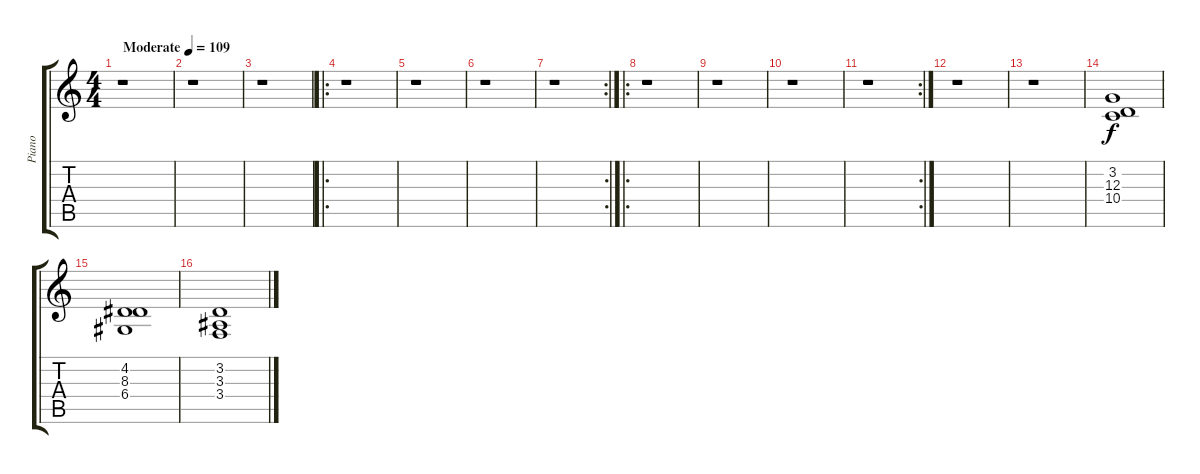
\track ("Piano" "Piano") {instrument acousticgrandpiano}
\staff {score tabs}
\tuning (E4 B3 G3 D3 A2 E2) {hide}
\ts (4 4)
\tempo (109 "Moderate")
\clef g2
\ks c
r.1{dy f instrument acousticgrandpiano} |
r.1 |
r.1 |
\ro
r.1 |
r.1 |
r.1 |
\rc 2
r.1 |
\ro
r.1 |
r.1 |
r.1 |
\rc 2
r.1 |
r.1 |
r.1 |
(3.2 12.3 10.4).1 |
(4.2 8.3 6.4).1 |
(3.2 3.3 3.4).1
